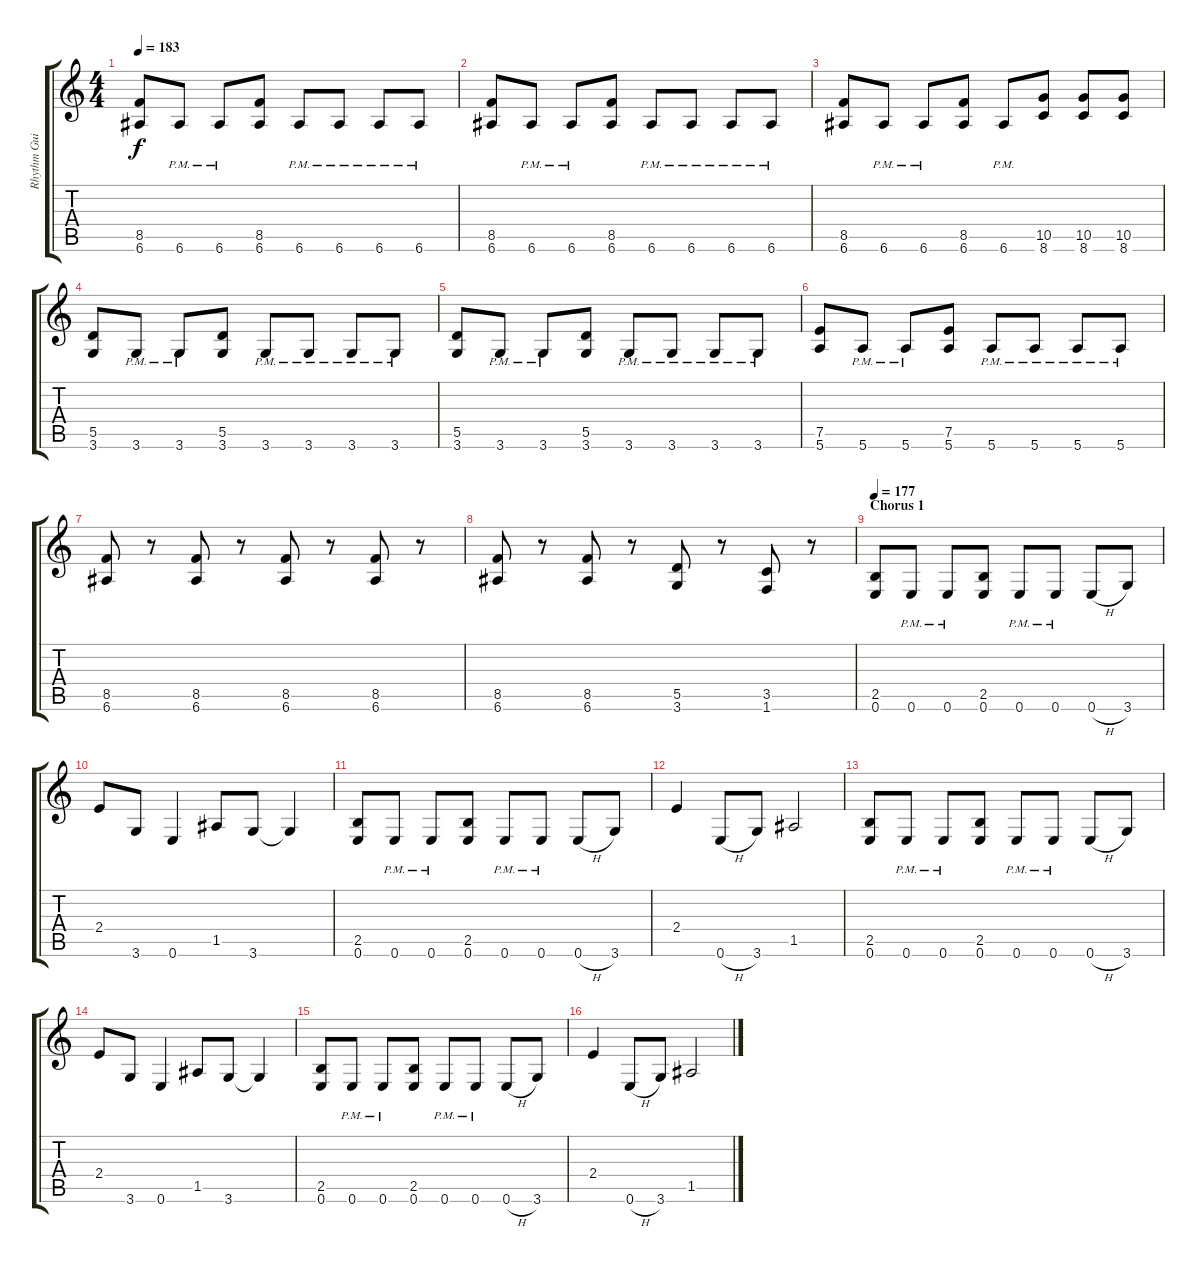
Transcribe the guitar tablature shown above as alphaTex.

\track ("Rhythm Guitar" "Rhythm Gui") {instrument distortionguitar}
\staff {score tabs}
\tuning (E4 B3 G3 D3 A2 E2) {hide}
\ts (4 4)
\tempo 183
\clef g2
\ks c
(8.5 6.6).8{dy f} 6.6{pm}.8 6.6{pm}.8 (8.5 6.6).8 6.6{pm}.8 6.6{pm}.8 6.6{pm}.8 6.6{pm}.8 |
(8.5 6.6).8 6.6{pm}.8 6.6{pm}.8 (8.5 6.6).8 6.6{pm}.8 6.6{pm}.8 6.6{pm}.8 6.6{pm}.8 |
(8.5 6.6).8 6.6{pm}.8 6.6{pm}.8 (8.5 6.6).8 6.6{pm}.8 (10.5 8.6).8 (10.5 8.6).8 (10.5 8.6).8 |
(5.5 3.6).8 3.6{pm}.8 3.6{pm}.8 (5.5 3.6).8 3.6{pm}.8 3.6{pm}.8 3.6{pm}.8 3.6{pm}.8 |
(5.5 3.6).8 3.6{pm}.8 3.6{pm}.8 (5.5 3.6).8 3.6{pm}.8 3.6{pm}.8 3.6{pm}.8 3.6{pm}.8 |
(7.5 5.6).8 5.6{pm}.8 5.6{pm}.8 (7.5 5.6).8 5.6{pm}.8 5.6{pm}.8 5.6{pm}.8 5.6{pm}.8 |
(8.5 6.6).8 r.8 (8.5 6.6).8 r.8 (8.5 6.6).8 r.8 (8.5 6.6).8 r.8 |
(8.5 6.6).8 r.8 (8.5 6.6).8 r.8 (5.5 3.6).8 r.8 (3.5 1.6).8 r.8 |
\section ("" "Chorus 1")
\tempo 177
(2.5 0.6).8 0.6{pm}.8 0.6{pm}.8 (2.5 0.6).8 0.6{pm}.8 0.6{pm}.8 0.6{h}.8 3.6.8 |
2.4.8 3.6.8 0.6.4 1.5.8 3.6.8 3.6{t}.4 |
(2.5 0.6).8 0.6{pm}.8 0.6{pm}.8 (2.5 0.6).8 0.6{pm}.8 0.6{pm}.8 0.6{h}.8 3.6.8 |
2.4.4 0.6{h}.8 3.6.8 1.5.2 |
(2.5 0.6).8 0.6{pm}.8 0.6{pm}.8 (2.5 0.6).8 0.6{pm}.8 0.6{pm}.8 0.6{h}.8 3.6.8 |
2.4.8 3.6.8 0.6.4 1.5.8 3.6.8 3.6{t}.4 |
(2.5 0.6).8 0.6{pm}.8 0.6{pm}.8 (2.5 0.6).8 0.6{pm}.8 0.6{pm}.8 0.6{h}.8 3.6.8 |
2.4.4 0.6{h}.8 3.6.8 1.5.2
